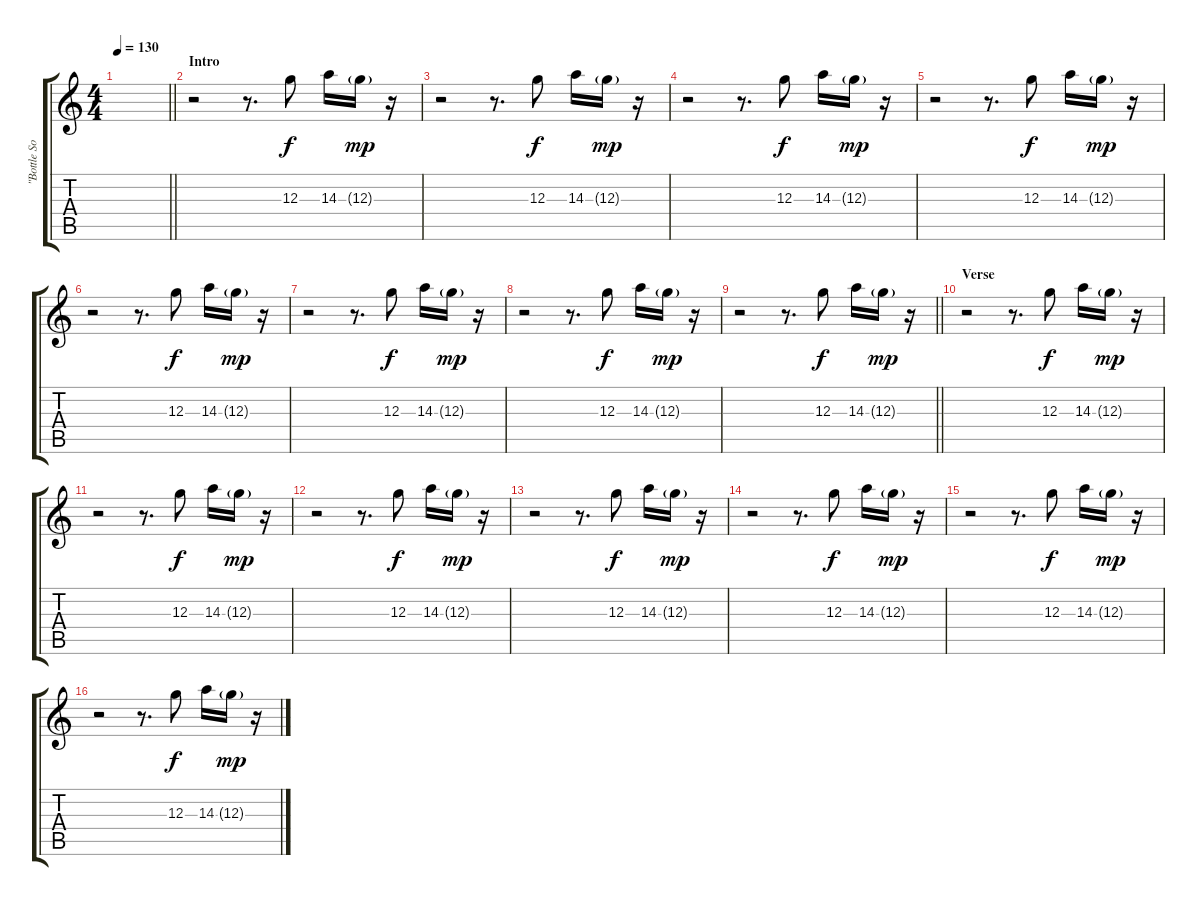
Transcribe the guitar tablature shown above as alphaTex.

\track ("\"Bottle Sound\"" "\"Bottle So") {instrument electricguitarjazz}
\staff {score tabs}
\tuning (E4 B3 G3 D3 A2 E2) {hide}
\ts (4 4)
\tempo 130
\clef g2
\barLineRight lightlight
\ks c
|
\section ("" "Intro")
r.2 r.8{d} 12.3.8 14.3.16 12.3{g}.16{dy mp} r.16 |
r.2 r.8{d} 12.3.8{dy f} 14.3.16 12.3{g}.16{dy mp} r.16 |
r.2 r.8{d} 12.3.8{dy f} 14.3.16 12.3{g}.16{dy mp} r.16 |
r.2 r.8{d} 12.3.8{dy f} 14.3.16 12.3{g}.16{dy mp} r.16 |
r.2 r.8{d} 12.3.8{dy f} 14.3.16 12.3{g}.16{dy mp} r.16 |
r.2 r.8{d} 12.3.8{dy f} 14.3.16 12.3{g}.16{dy mp} r.16 |
r.2 r.8{d} 12.3.8{dy f} 14.3.16 12.3{g}.16{dy mp} r.16 |
\barLineRight lightlight
r.2 r.8{d} 12.3.8{dy f} 14.3.16 12.3{g}.16{dy mp} r.16 |
\section ("" "Verse")
r.2 r.8{d} 12.3.8{dy f} 14.3.16 12.3{g}.16{dy mp} r.16 |
r.2 r.8{d} 12.3.8{dy f} 14.3.16 12.3{g}.16{dy mp} r.16 |
r.2 r.8{d} 12.3.8{dy f} 14.3.16 12.3{g}.16{dy mp} r.16 |
r.2 r.8{d} 12.3.8{dy f} 14.3.16 12.3{g}.16{dy mp} r.16 |
r.2 r.8{d} 12.3.8{dy f} 14.3.16 12.3{g}.16{dy mp} r.16 |
r.2 r.8{d} 12.3.8{dy f} 14.3.16 12.3{g}.16{dy mp} r.16 |
r.2 r.8{d} 12.3.8{dy f} 14.3.16 12.3{g}.16{dy mp} r.16
